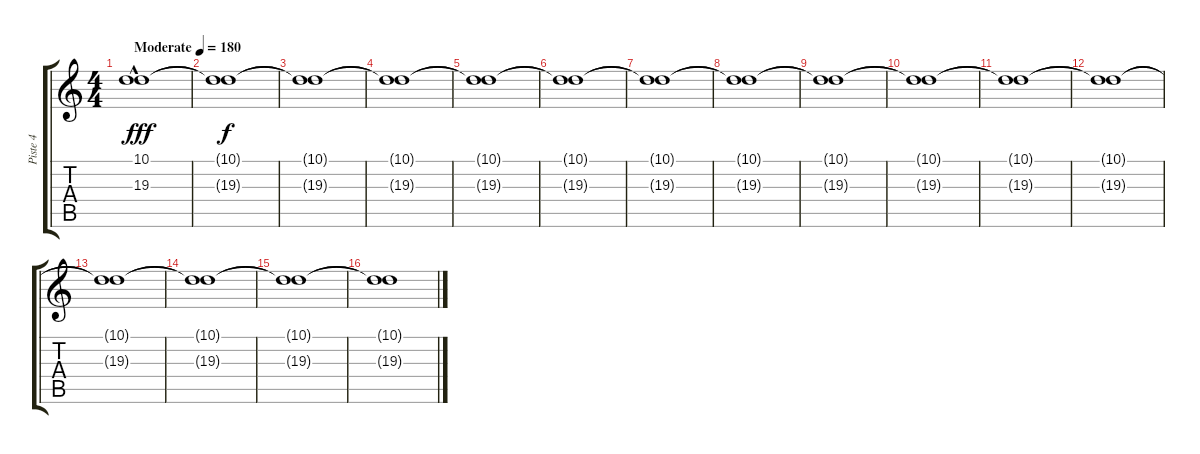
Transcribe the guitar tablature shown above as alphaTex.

\track ("Piste 4" "Piste 4") {instrument pad7halo}
\staff {score tabs}
\tuning (E4 B3 G3 D3 A2 E2) {hide}
\ts (4 4)
\tempo (180 "Moderate")
\clef g2
\ks c
(10.1{hac} 19.3{hac}).1{dy fff instrument pad7halo} |
(10.1{t} 19.3{t}).1{dy f} |
(10.1{t} 19.3{t}).1 |
(10.1{t} 19.3{t}).1 |
(10.1{t} 19.3{t}).1 |
(10.1{t} 19.3{t}).1 |
(10.1{t} 19.3{t}).1 |
(10.1{t} 19.3{t}).1 |
(10.1{t} 19.3{t}).1 |
(10.1{t} 19.3{t}).1 |
(10.1{t} 19.3{t}).1 |
(10.1{t} 19.3{t}).1 |
(10.1{t} 19.3{t}).1 |
(10.1{t} 19.3{t}).1 |
(10.1{t} 19.3{t}).1 |
(10.1{t} 19.3{t}).1
